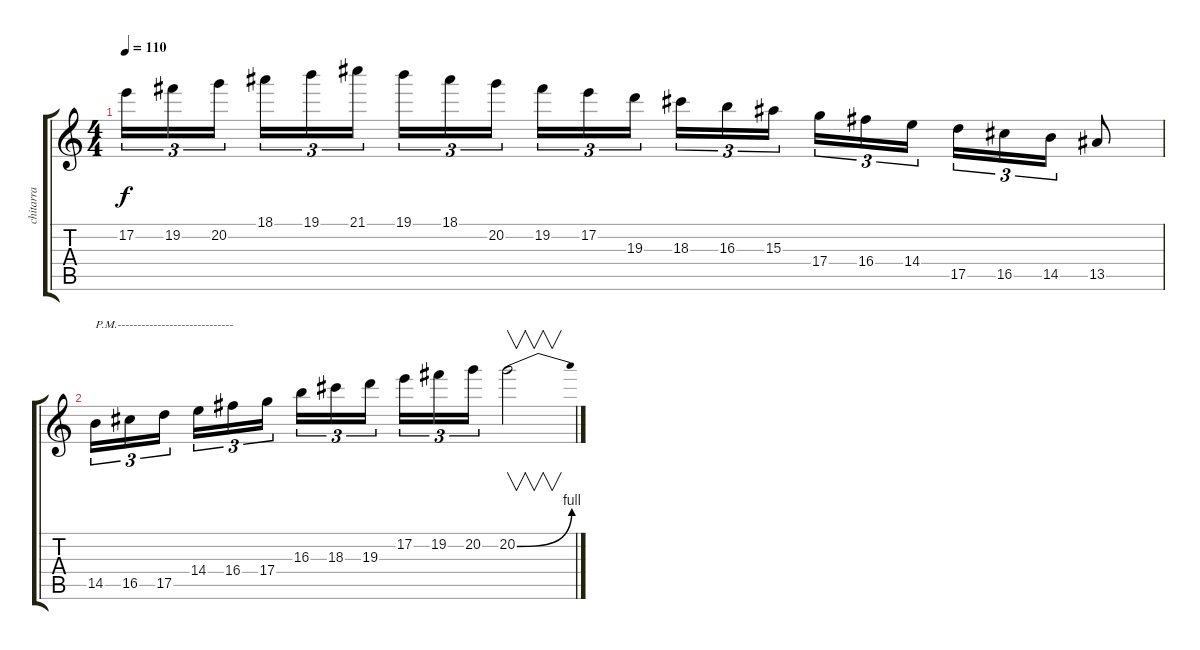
\track ("chitarra" "chitarra") {instrument distortionguitar}
\staff {score tabs}
\tuning (E4 B3 G3 D3 A2 E2) {hide}
\ts (4 4)
\tempo 110
\clef g2
\ks c
17.2.16{tu (3 2) dy f} 19.2.16{tu (3 2)} 20.2.16{tu (3 2)} 18.1.16{tu (3 2)} 19.1.16{tu (3 2)} 21.1.16{tu (3 2)} 19.1.16{tu (3 2)} 18.1.16{tu (3 2)} 20.2.16{tu (3 2)} 19.2.16{tu (3 2)} 17.2.16{tu (3 2)} 19.3.16{tu (3 2)} 18.3.16{tu (3 2)} 16.3.16{tu (3 2)} 15.3.16{tu (3 2)} 17.4.16{tu (3 2)} 16.4.16{tu (3 2)} 14.4.16{tu (3 2)} 17.5.16{tu (3 2)} 16.5.16{tu (3 2)} 14.5.16{tu (3 2)} 13.5.8 |
14.5.16{tu (3 2) txt "P.M.-----------------------------"} 16.5.16{tu (3 2)} 17.5.16{tu (3 2)} 14.4.16{tu (3 2)} 16.4.16{tu (3 2)} 17.4.16{tu (3 2)} 16.3.16{tu (3 2)} 18.3.16{tu (3 2)} 19.3.16{tu (3 2)} 17.2.16{tu (3 2)} 19.2.16{tu (3 2)} 20.2.16{tu (3 2)} 20.2{be (bend 0 0 60 4)}.2{v}
